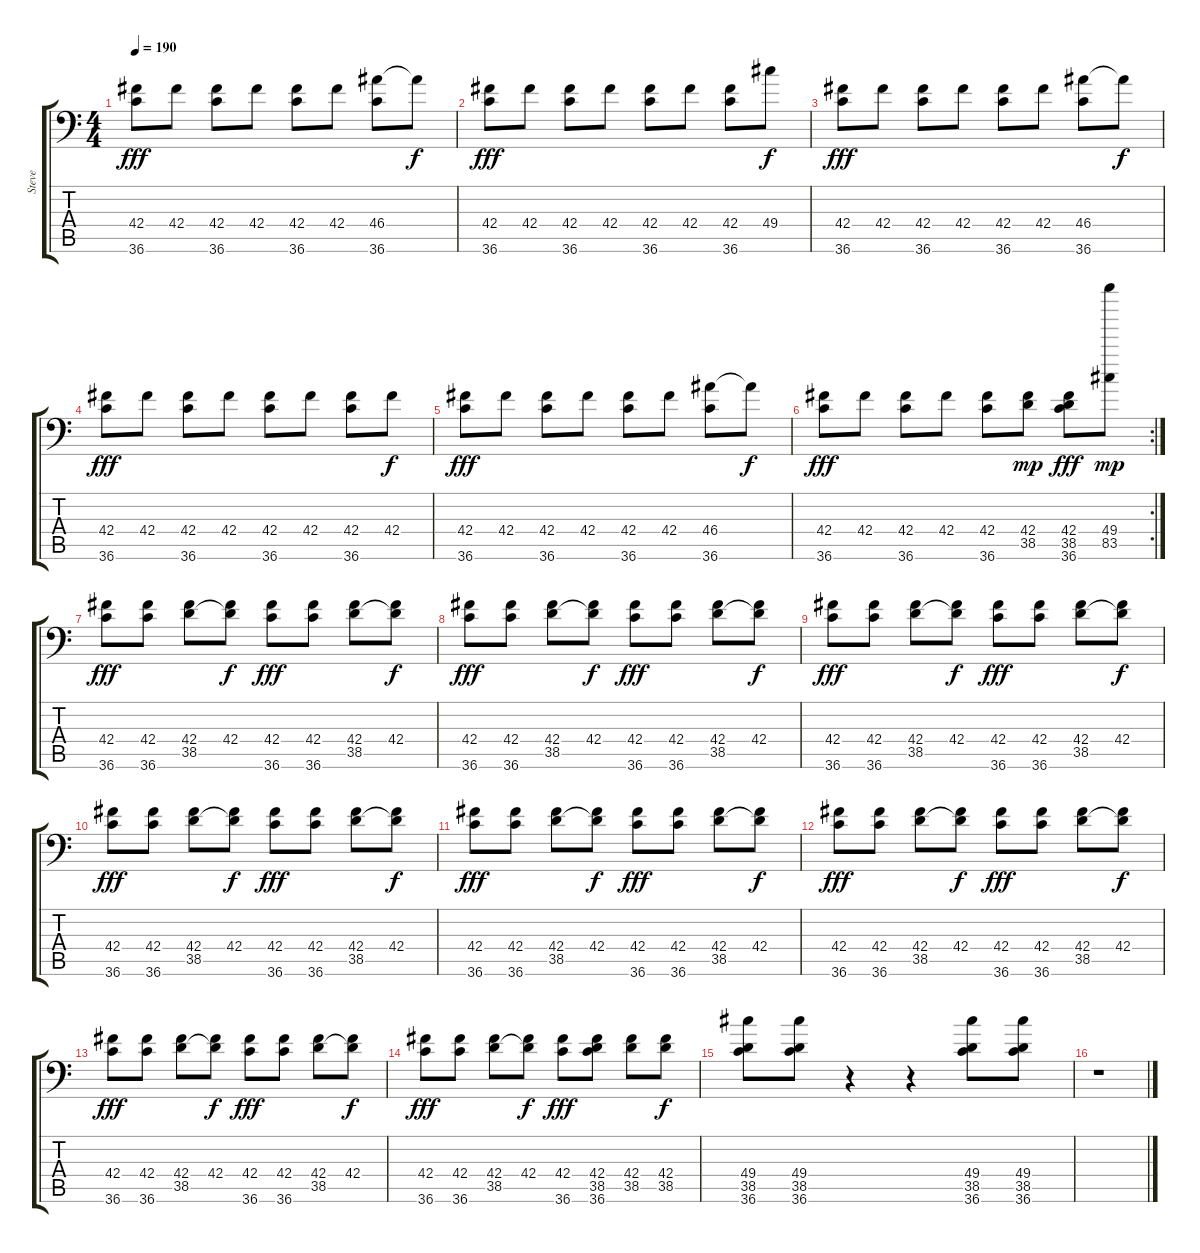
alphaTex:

\track ("Steve" "Steve") {instrument acousticgrandpiano}
\staff {score tabs}
\tuning (C-1 C-1 C-1 C-1 C-1 C-1) {hide}
\ts (4 4)
\tempo 190
\clef f4
\ks c
(42.4 36.6).8{dy fff} 42.4.8 (42.4 36.6).8 42.4.8 (42.4 36.6).8 42.4.8 (46.4 36.6).8 46.4{t}.8{dy f} |
(42.4 36.6).8{dy fff} 42.4.8 (42.4 36.6).8 42.4.8 (42.4 36.6).8 42.4.8 (42.4 36.6).8 49.4.8{dy f} |
(42.4 36.6).8{dy fff} 42.4.8 (42.4 36.6).8 42.4.8 (42.4 36.6).8 42.4.8 (46.4 36.6).8 46.4{t}.8{dy f} |
(42.4 36.6).8{dy fff} 42.4.8 (42.4 36.6).8 42.4.8 (42.4 36.6).8 42.4.8 (42.4 36.6).8 42.4.8{dy f} |
(42.4 36.6).8{dy fff} 42.4.8 (42.4 36.6).8 42.4.8 (42.4 36.6).8 42.4.8 (46.4 36.6).8 46.4{t}.8{dy f} |
\rc 2
(42.4 36.6).8{dy fff} 42.4.8 (42.4 36.6).8 42.4.8 (42.4 36.6).8 (42.4 38.5).8{dy mp} (42.4 38.5 36.6).8{dy fff} (49.4 83.5).8{dy mp} |
\section ("" "")
(42.4 36.6).8{dy fff} (42.4 36.6).8 (42.4 38.5).8 (42.4 38.5{t}).8{dy f} (42.4 36.6).8{dy fff} (42.4 36.6).8 (42.4 38.5).8 (42.4 38.5{t}).8{dy f} |
(42.4 36.6).8{dy fff} (42.4 36.6).8 (42.4 38.5).8 (42.4 38.5{t}).8{dy f} (42.4 36.6).8{dy fff} (42.4 36.6).8 (42.4 38.5).8 (42.4 38.5{t}).8{dy f} |
(42.4 36.6).8{dy fff} (42.4 36.6).8 (42.4 38.5).8 (42.4 38.5{t}).8{dy f} (42.4 36.6).8{dy fff} (42.4 36.6).8 (42.4 38.5).8 (42.4 38.5{t}).8{dy f} |
(42.4 36.6).8{dy fff} (42.4 36.6).8 (42.4 38.5).8 (42.4 38.5{t}).8{dy f} (42.4 36.6).8{dy fff} (42.4 36.6).8 (42.4 38.5).8 (42.4 38.5{t}).8{dy f} |
(42.4 36.6).8{dy fff} (42.4 36.6).8 (42.4 38.5).8 (42.4 38.5{t}).8{dy f} (42.4 36.6).8{dy fff} (42.4 36.6).8 (42.4 38.5).8 (42.4 38.5{t}).8{dy f} |
(42.4 36.6).8{dy fff} (42.4 36.6).8 (42.4 38.5).8 (42.4 38.5{t}).8{dy f} (42.4 36.6).8{dy fff} (42.4 36.6).8 (42.4 38.5).8 (42.4 38.5{t}).8{dy f} |
(42.4 36.6).8{dy fff} (42.4 36.6).8 (42.4 38.5).8 (42.4 38.5{t}).8{dy f} (42.4 36.6).8{dy fff} (42.4 36.6).8 (42.4 38.5).8 (42.4 38.5{t}).8{dy f} |
(42.4 36.6).8{dy fff} (42.4 36.6).8 (42.4 38.5).8 (42.4 38.5{t}).8{dy f} (42.4 36.6).8{dy fff} (42.4 38.5 36.6).8 (42.4 38.5).8 (42.4 38.5).8{dy f} |
\section ("" "")
(49.4 38.5 36.6).8 (49.4 38.5 36.6).8 r.4 r.4 (49.4 38.5 36.6).8 (49.4 38.5 36.6).8 |
r.1
